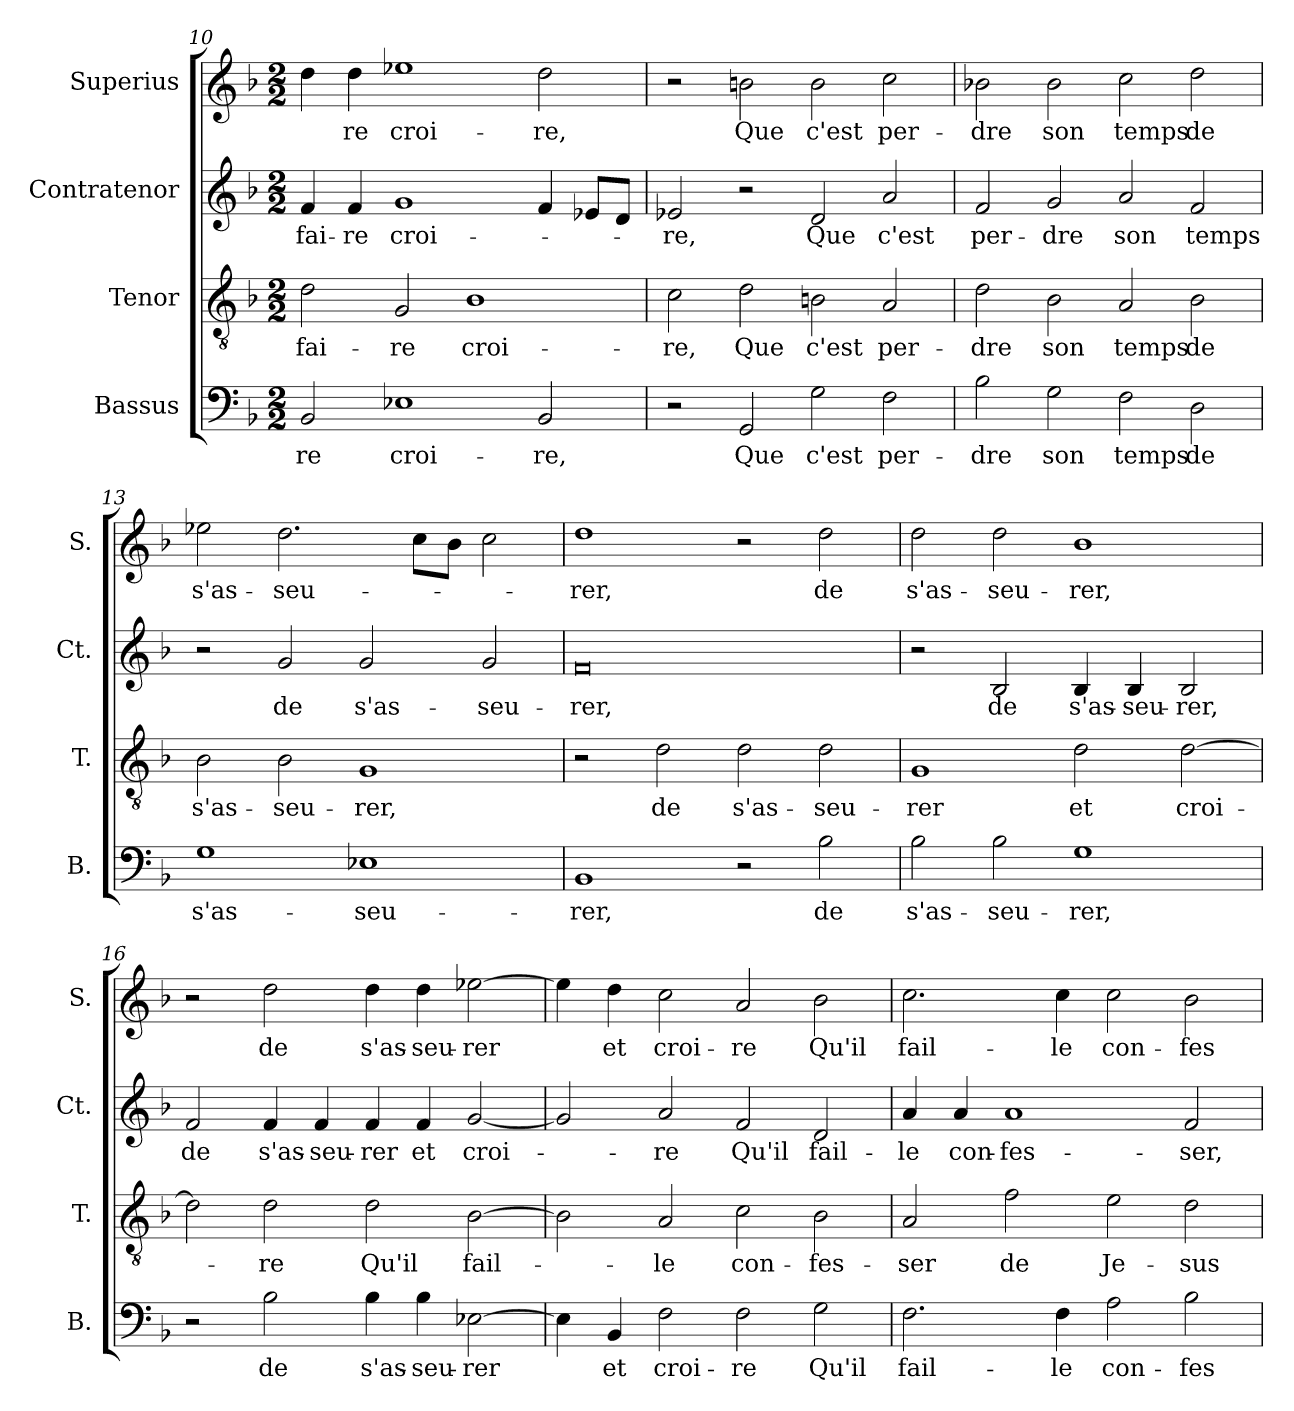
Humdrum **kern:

**kern	**text	**kern	**text	**kern	**text	**kern	**text
*part4	*part4	*part3	*part3	*part2	*part2	*part1	*part1
*staff4	*staff4	*staff3	*staff3	*staff2	*staff2	*staff1	*staff1
*I"Bassus	*	*I"Tenor	*	*I"Contratenor	*	*I"Superius	*
*I'B.	*	*I'T.	*	*I'Ct.	*	*I'S.	*
*clefF4	*	*clefGv2	*	*clefG2	*	*clefG2	*
*	*	*ITrd7c12	*	*	*	*	*
*k[b-]	*	*k[b-]	*	*k[b-]	*	*k[b-]	*
*F:	*	*F:	*	*F:	*	*F:	*
*M2/2	*	*M2/2	*	*M2/2	*	*M2/2	*
=10	=10	=10	=10	=10	=10	=10	=10
2BB-/	-re	2D\	fai-	4f/	fai-	4dd\	.
.	.	.	.	4f/	-re	4dd\	-re
1E-X\	croi-	2GG/	-re	1g/	croi-	1ee-X\	croi-
.	.	1BB-\	croi-	.	.	.	.
2BB-/	-re,	.	.	4f/	.	2dd\	-re,
.	.	.	.	8e-X/L	.	.	.
.	.	.	.	8d/J	.	.	.
=11	=11	=11	=11	=11	=11	=11	=11
2r	.	2C\	-re,	2e-X/	-re,	2r	.
2GG/	Que	2D\	Que	2r	.	2bn\	Que
2G\	c'est	2BBn\	c'est	2d/	Que	2b\	c'est
2F\	per-	2AA/	per-	2a/	c'est	2cc\	per-
=12	=12	=12	=12	=12	=12	=12	=12
2B-\	-dre	2D\	-dre	2f/	per-	2b-X\	-dre
2G\	son	2BB-\	son	2g/	-dre	2b-\	son
2F\	temps	2AA/	temps	2a/	son	2cc\	temps
2D\	de	2BB-\	de	2f/	temps	2dd\	de
!!LO:LB:g=z
=13	=13	=13	=13	=13	=13	=13	=13
1G\	s'as-	2BB-\	s'as-	2r	.	2ee-X\	s'as-
.	.	2BB-\	-seu-	2g/	de	2.dd\	-seu-
1E-X\	-seu-	1GG/	-rer,	2g/	s'as-	.	.
.	.	.	.	.	.	8cc\L	.
.	.	.	.	.	.	8b-\J	.
.	.	.	.	2g/	-seu-	2cc\	.
=14	=14	=14	=14	=14	=14	=14	=14
1BB-/	-rer,	2r	.	0f/	-rer,	1dd\	-rer,
.	.	2D\	de	.	.	.	.
2r	.	2D\	s'as-	.	.	2r	.
2B-\	de	2D\	-seu-	.	.	2dd\	de
=15	=15	=15	=15	=15	=15	=15	=15
2B-\	s'as-	1GG/	-rer	2r	.	2dd\	s'as-
2B-\	-seu-	.	.	2B-/	de	2dd\	-seu-
1G\	-rer,	2D\	et	4B-/	s'as-	1b-/	-rer,
.	.	.	.	4B-/	-seu-	.	.
.	.	[2D\	croi-	2B-/	-rer,	.	.
=16	=16	=16	=16	=16	=16	=16	=16
2r	.	2D\]	.	2f/	de	2r	.
2B-\	de	2D\	-re	4f/	s'as-	2dd\	de
.	.	.	.	4f/	-seu-	.	.
4B-\	s'as-	2D\	Qu'il	4f/	-rer	4dd\	s'as-
4B-\	-seu-	.	.	4f/	et	4dd\	-seu-
[2E-X\	-rer	[2BB-\	fail-	[2g/	croi-	[2ee-X\	-rer
!!LO:PB:g=z
=17	=17	=17	=17	=17	=17	=17	=17
4E-\]	.	2BB-\]	.	2g/]	.	4ee-\]	.
4BB-/	et	.	.	.	.	4dd\	et
2F\	croi-	2AA/	-le	2a/	-re	2cc\	croi-
2F\	-re	2C\	con-	2f/	Qu'il	2a/	-re
2G\	Qu'il	2BB-\	-fes-	2d/	fail-	2b-\	Qu'il
=18	=18	=18	=18	=18	=18	=18	=18
2.F\	fail-	2AA/	-ser	4a/	-le	2.cc\	fail-
.	.	.	.	4a/	con-	.	.
.	.	2F\	de	1a/	-fes-	.	.
4F\	-le	.	.	.	.	4cc\	-le
2A\	con-	2E\	Je-	.	.	2cc\	con-
2B-\	-fes-	2D\	-sus	2f/	-ser,	2b-\	-fes-
=	=	=	=	=	=	=	=
*-	*-	*-	*-	*-	*-	*-	*-
